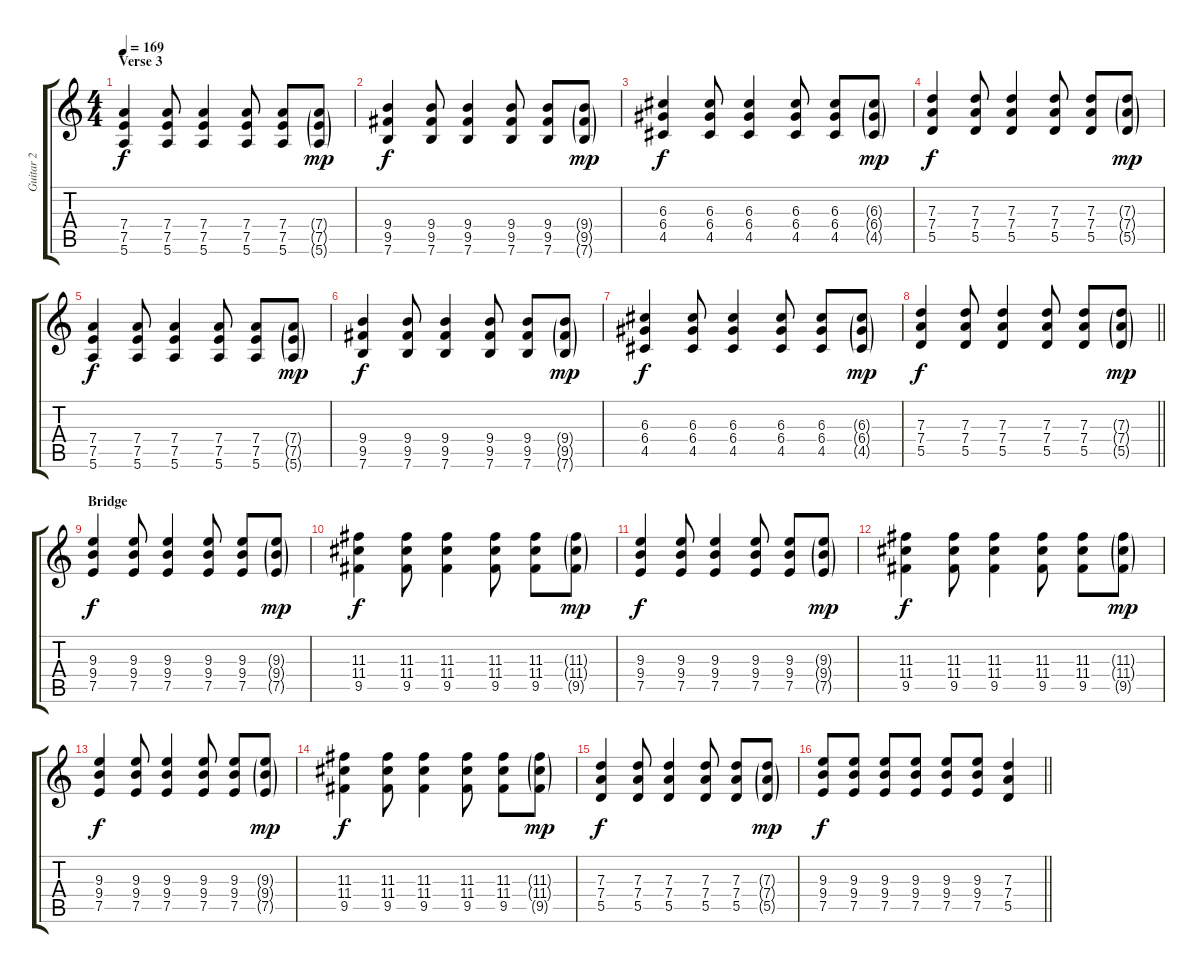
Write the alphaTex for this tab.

\track ("Guitar 2" "Guitar 2") {instrument overdrivenguitar}
\staff {score tabs}
\tuning (E4 B3 G3 D3 A2 E2) {hide}
\ts (4 4)
\section ("" "Verse 3")
\tempo 169
\clef g2
\ks c
(7.4 7.5 5.6).4{dy f} (7.4 7.5 5.6).8 (7.4 7.5 5.6).4 (7.4 7.5 5.6).8 (7.4 7.5 5.6).8 (7.4{g} 7.5{g} 5.6{g}).8{dy mp} |
(9.4 9.5 7.6).4{dy f} (9.4 9.5 7.6).8 (9.4 9.5 7.6).4 (9.4 9.5 7.6).8 (9.4 9.5 7.6).8 (9.4{g} 9.5{g} 7.6{g}).8{dy mp} |
(6.3 6.4 4.5).4{dy f} (6.3 6.4 4.5).8 (6.3 6.4 4.5).4 (6.3 6.4 4.5).8 (6.3 6.4 4.5).8 (6.3{g} 6.4{g} 4.5{g}).8{dy mp} |
(7.3 7.4 5.5).4{dy f} (7.3 7.4 5.5).8 (7.3 7.4 5.5).4 (7.3 7.4 5.5).8 (7.3 7.4 5.5).8 (7.3{g} 7.4{g} 5.5{g}).8{dy mp} |
(7.4 7.5 5.6).4{dy f} (7.4 7.5 5.6).8 (7.4 7.5 5.6).4 (7.4 7.5 5.6).8 (7.4 7.5 5.6).8 (7.4{g} 7.5{g} 5.6{g}).8{dy mp} |
(9.4 9.5 7.6).4{dy f} (9.4 9.5 7.6).8 (9.4 9.5 7.6).4 (9.4 9.5 7.6).8 (9.4 9.5 7.6).8 (9.4{g} 9.5{g} 7.6{g}).8{dy mp} |
(6.3 6.4 4.5).4{dy f} (6.3 6.4 4.5).8 (6.3 6.4 4.5).4 (6.3 6.4 4.5).8 (6.3 6.4 4.5).8 (6.3{g} 6.4{g} 4.5{g}).8{dy mp} |
\barLineRight lightlight
(7.3 7.4 5.5).4{dy f} (7.3 7.4 5.5).8 (7.3 7.4 5.5).4 (7.3 7.4 5.5).8 (7.3 7.4 5.5).8 (7.3{g} 7.4{g} 5.5{g}).8{dy mp} |
\section ("" "Bridge")
(9.3 9.4 7.5).4{dy f} (9.3 9.4 7.5).8 (9.3 9.4 7.5).4 (9.3 9.4 7.5).8 (9.3 9.4 7.5).8 (9.3{g} 9.4{g} 7.5{g}).8{dy mp} |
(11.3 11.4 9.5).4{dy f} (11.3 11.4 9.5).8 (11.3 11.4 9.5).4 (11.3 11.4 9.5).8 (11.3 11.4 9.5).8 (11.3{g} 11.4{g} 9.5{g}).8{dy mp} |
(9.3 9.4 7.5).4{dy f} (9.3 9.4 7.5).8 (9.3 9.4 7.5).4 (9.3 9.4 7.5).8 (9.3 9.4 7.5).8 (9.3{g} 9.4{g} 7.5{g}).8{dy mp} |
(11.3 11.4 9.5).4{dy f} (11.3 11.4 9.5).8 (11.3 11.4 9.5).4 (11.3 11.4 9.5).8 (11.3 11.4 9.5).8 (11.3{g} 11.4{g} 9.5{g}).8{dy mp} |
(9.3 9.4 7.5).4{dy f} (9.3 9.4 7.5).8 (9.3 9.4 7.5).4 (9.3 9.4 7.5).8 (9.3 9.4 7.5).8 (9.3{g} 9.4{g} 7.5{g}).8{dy mp} |
(11.3 11.4 9.5).4{dy f} (11.3 11.4 9.5).8 (11.3 11.4 9.5).4 (11.3 11.4 9.5).8 (11.3 11.4 9.5).8 (11.3{g} 11.4{g} 9.5{g}).8{dy mp} |
(7.3 7.4 5.5).4{dy f} (7.3 7.4 5.5).8 (7.3 7.4 5.5).4 (7.3 7.4 5.5).8 (7.3 7.4 5.5).8 (7.3{g} 7.4{g} 5.5{g}).8{dy mp} |
\barLineRight lightlight
(9.3 9.4 7.5).8{dy f} (9.3 9.4 7.5).8 (9.3 9.4 7.5).8 (9.3 9.4 7.5).8 (9.3 9.4 7.5).8 (9.3 9.4 7.5).8 (7.3 7.4 5.5).4
